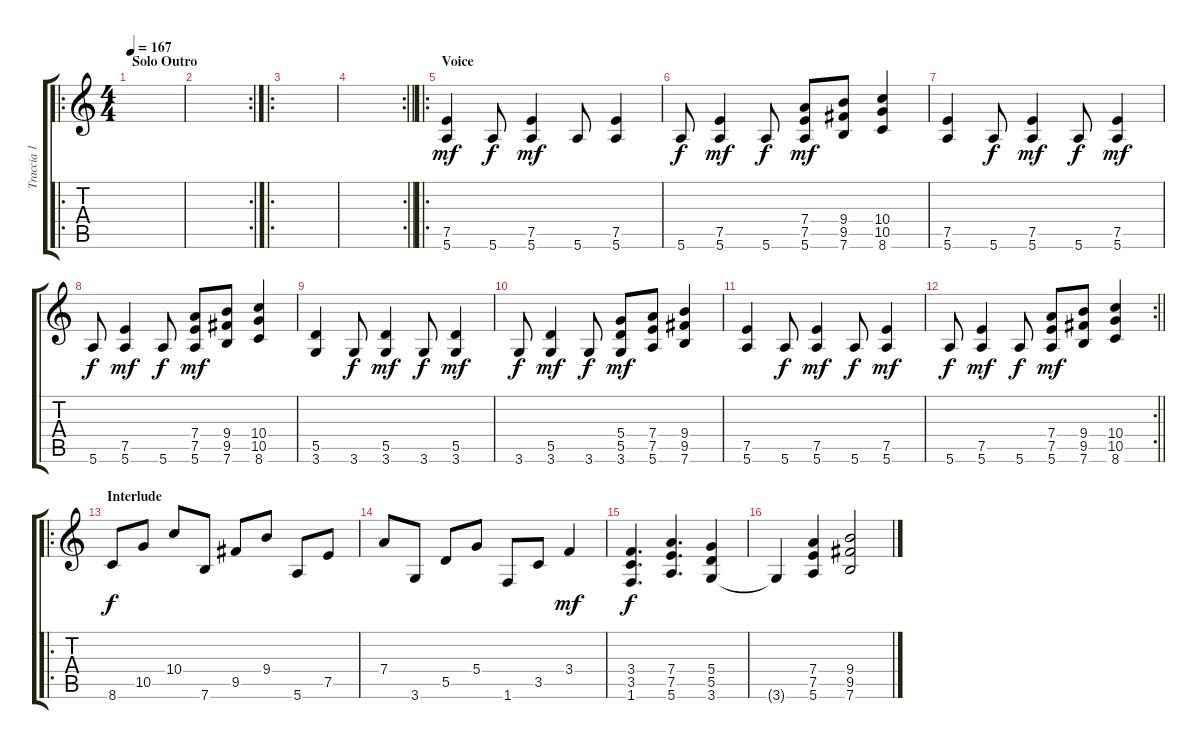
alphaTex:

\track ("Traccia 1" "Traccia 1") {instrument distortionguitar}
\staff {score tabs}
\tuning (E4 B3 G3 D3 A2 E2) {hide}
\ro
\ts (4 4)
\section ("" "Solo Outro")
\tempo 167
\clef g2
\ks c
|
\rc 2
|
\ro
|
\rc 2
\barLineRight lightlight
|
\ro
\section ("" "Voice")
(7.5 5.6).4{dy mf} 5.6.8{dy f} (7.5 5.6).4{dy mf} 5.6.8 (7.5 5.6).4 |
5.6.8{dy f} (7.5 5.6).4{dy mf} 5.6.8{dy f} (7.4 7.5 5.6).8{dy mf} (9.4 9.5 7.6).8 (10.4 10.5 8.6).4 |
(7.5 5.6).4 5.6.8{dy f} (7.5 5.6).4{dy mf} 5.6.8{dy f} (7.5 5.6).4{dy mf} |
5.6.8{dy f} (7.5 5.6).4{dy mf} 5.6.8{dy f} (7.4 7.5 5.6).8{dy mf} (9.4 9.5 7.6).8 (10.4 10.5 8.6).4 |
(5.5 3.6).4 3.6.8{dy f} (5.5 3.6).4{dy mf} 3.6.8{dy f} (5.5 3.6).4{dy mf} |
3.6.8{dy f} (5.5 3.6).4{dy mf} 3.6.8{dy f} (5.4 5.5 3.6).8{dy mf} (7.4 7.5 5.6).8 (9.4 9.5 7.6).4 |
(7.5 5.6).4 5.6.8{dy f} (7.5 5.6).4{dy mf} 5.6.8{dy f} (7.5 5.6).4{dy mf} |
\rc 2
\barLineRight lightlight
5.6.8{dy f} (7.5 5.6).4{dy mf} 5.6.8{dy f} (7.4 7.5 5.6).8{dy mf} (9.4 9.5 7.6).8 (10.4 10.5 8.6).4 |
\ro
\section ("" "Interlude")
8.6.8{dy f} 10.5.8 10.4.8 7.6.8 9.5.8 9.4.8 5.6.8 7.5.8 |
7.4.8 3.6.8 5.5.8 5.4.8 1.6.8 3.5.8 3.4.4{dy mf} |
(3.4 3.5 1.6).4{d dy f} (7.4 7.5 5.6).4{d} (5.4 5.5 3.6).4 |
3.6{t}.4 (7.4 7.5 5.6).4 (9.4 9.5 7.6).2
